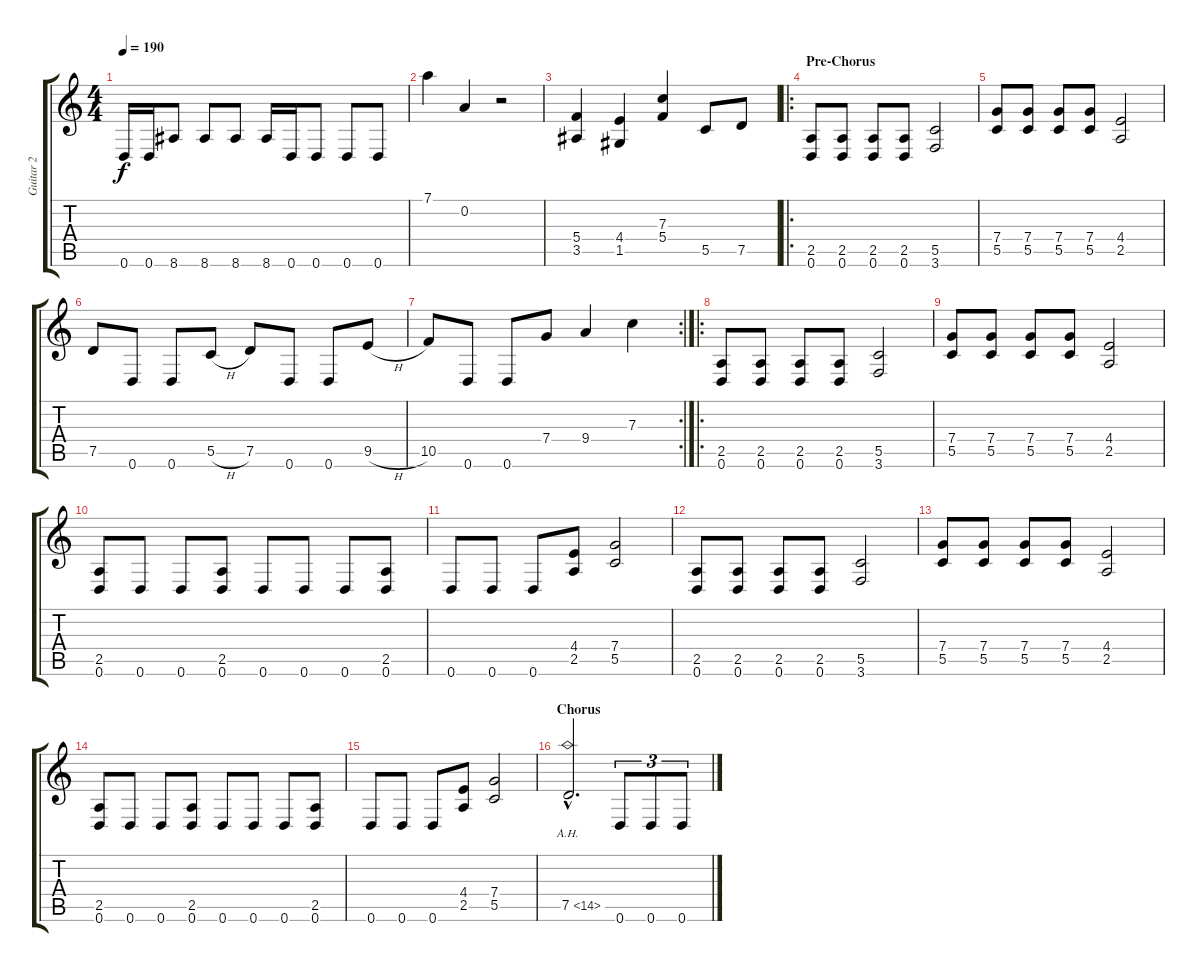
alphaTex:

\track ("Guitar 2" "Guitar 2") {instrument distortionguitar}
\staff {score tabs}
\tuning (D4 A3 F3 C3 G2 D2) {hide}
\ts (4 4)
\tempo 190
\clef g2
\ks c
0.6.16{dy f} 0.6.16 8.6.8 8.6.8 8.6.8 8.6.16 0.6.16 0.6.8 0.6.8 0.6.8 |
7.1.4 0.2.4 r.2 |
(5.4 3.5).4 (4.4 1.5).4 (7.3 5.4).4 5.5.8 7.5.8 |
\ro
\section ("" "Pre-Chorus")
(2.5 0.6).8 (2.5 0.6).8 (2.5 0.6).8 (2.5 0.6).8 (5.5 3.6).2 |
(7.4 5.5).8 (7.4 5.5).8 (7.4 5.5).8 (7.4 5.5).8 (4.4 2.5).2 |
7.5.8 0.6.8 0.6.8 5.5{h}.8 7.5.8 0.6.8 0.6.8 9.5{h}.8 |
\rc 2
10.5.8 0.6.8 0.6.8 7.4.8 9.4.4 7.3.4 |
\ro
(2.5 0.6).8 (2.5 0.6).8 (2.5 0.6).8 (2.5 0.6).8 (5.5 3.6).2 |
(7.4 5.5).8 (7.4 5.5).8 (7.4 5.5).8 (7.4 5.5).8 (4.4 2.5).2 |
(2.5 0.6).8 0.6.8 0.6.8 (2.5 0.6).8 0.6.8 0.6.8 0.6.8 (2.5 0.6).8 |
0.6.8 0.6.8 0.6.8 (4.4 2.5).8 (7.4 5.5).2 |
(2.5 0.6).8 (2.5 0.6).8 (2.5 0.6).8 (2.5 0.6).8 (5.5 3.6).2 |
(7.4 5.5).8 (7.4 5.5).8 (7.4 5.5).8 (7.4 5.5).8 (4.4 2.5).2 |
(2.5 0.6).8 0.6.8 0.6.8 (2.5 0.6).8 0.6.8 0.6.8 0.6.8 (2.5 0.6).8 |
0.6.8 0.6.8 0.6.8 (4.4 2.5).8 (7.4 5.5).2 |
\section ("" "Chorus")
7.5{ah 7 hac}.2{d} 0.6.8{tu (3 2)} 0.6.8{tu (3 2)} 0.6.8{tu (3 2)}
